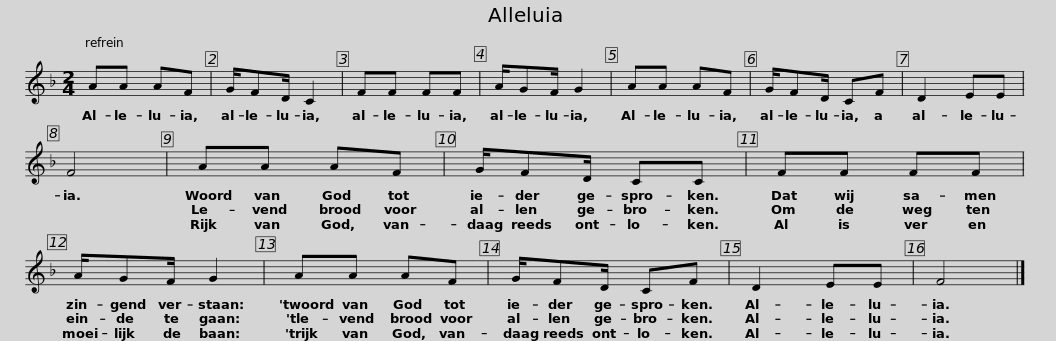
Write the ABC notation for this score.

X:1
L:1/8
M:2/4
I:linebreak $
K:F
V:1 treble
V:1
 AA AF | G/FD/ C2 | FF FF | A/GF/ G2 | AA AF | %5
 G/FD/ CF | D2 EE | F4 |$ AA AF | G/FD/ CC | %10
 FF FF | A/GF/ G2 |$ AA AF | G/FD/ CF | D2 EE | %15
 F4 |] %16
